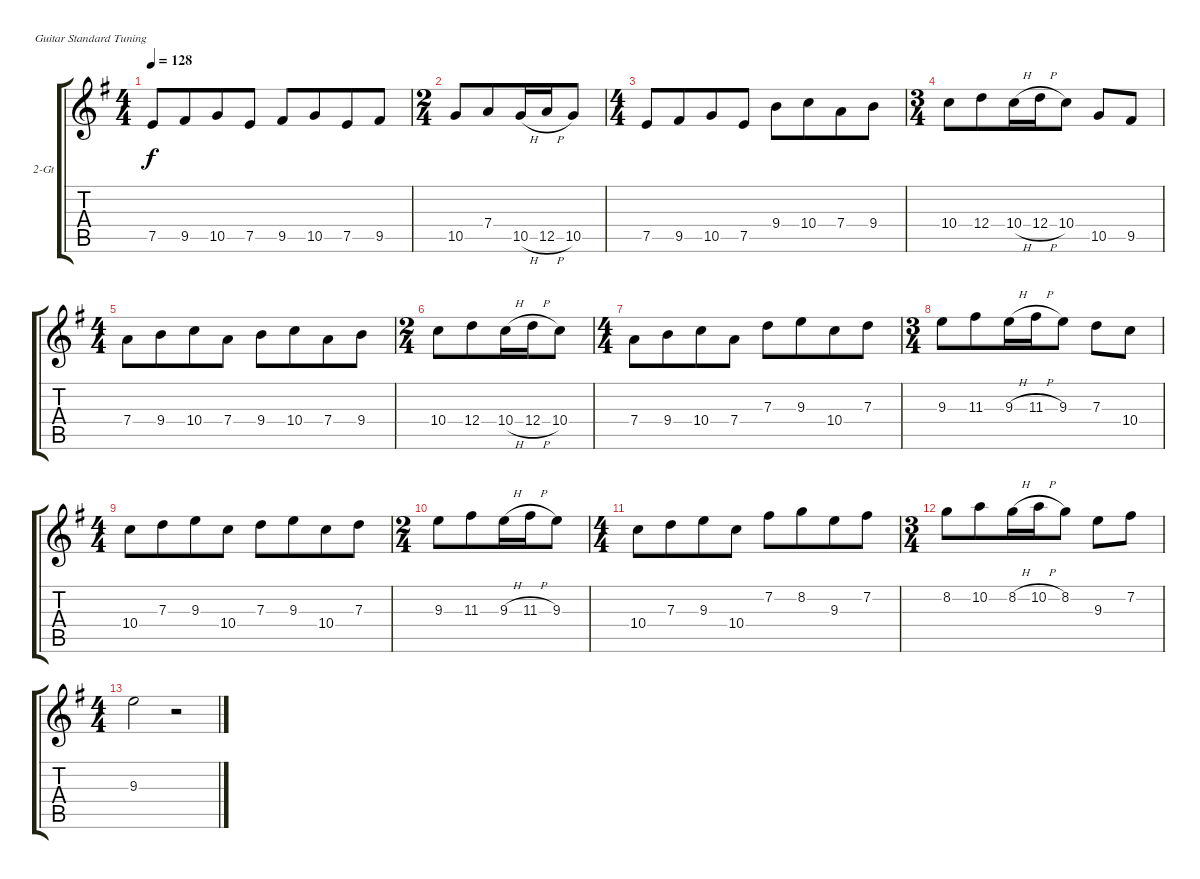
\bracketExtendMode groupsimilarinstruments
\firstSystemTrackNameOrientation horizontal
\otherSystemsTrackNameOrientation horizontal
\track ("2-Gt" "2-Gt") {instrument distortionguitar}
\staff {score tabs}
\tuning (E4 B3 G3 D3 A2 E2)
\ts (4 4)
\beaming (8 4 4 6)
\tempo 128
\clef g2
\scale
1.08575
\ks g
7.5.8{dy f} 9.5.8 10.5.8 7.5.8 9.5.8 10.5.8 7.5.8 9.5.8 |
\ts (2 4)
\beaming (8 4 4 6)
\scale
0.91425 10.5.8 7.4.8 10.5{h}.16 12.5{h}.16 10.5.8 |
\ts (4 4)
\beaming (8 4 4 6)
\scale
1.08575 7.5.8 9.5.8 10.5.8 7.5.8 9.4.8 10.4.8 7.4.8 9.4.8 |
\ts (3 4)
\beaming (8 4 4 6)
\scale
0.91425 10.4.8 12.4.8 10.4{h}.16 12.4{h}.16 10.4.8 10.5.8 9.5.8 |
\ts (4 4)
\beaming (8 4 4 6)
\scale
1.08575 7.4.8 9.4.8 10.4.8 7.4.8 9.4.8 10.4.8 7.4.8 9.4.8 |
\ts (2 4)
\beaming (8 4 4 6)
\scale
0.91425 10.4.8 12.4.8 10.4{h}.16 12.4{h}.16 10.4.8 |
\ts (4 4)
\beaming (8 4 4 6)
\scale
1.08575 7.4.8 9.4.8 10.4.8 7.4.8 7.3.8 9.3.8 10.4.8 7.3.8 |
\ts (3 4)
\beaming (8 4 4 6)
\scale
0.91425 9.3.8 11.3.8 9.3{h}.16 11.3{h}.16 9.3.8 7.3.8 10.4.8 |
\ts (4 4)
\beaming (8 4 4 6)
\scale
1.08575 10.4.8 7.3.8 9.3.8 10.4.8 7.3.8 9.3.8 10.4.8 7.3.8 |
\ts (2 4)
\beaming (8 4 4 6)
\scale
0.91425 9.3.8 11.3.8 9.3{h}.16 11.3{h}.16 9.3.8 |
\ts (4 4)
\beaming (8 4 4 6)
\scale
1.08575 10.4.8 7.3.8 9.3.8 10.4.8 7.2.8 8.2.8 9.3.8 7.2.8 |
\ts (3 4)
\beaming (8 4 4 6)
\scale
0.91425 8.2.8 10.2.8 8.2{h}.16 10.2{h}.16 8.2.8 9.3.8 7.2.8 |
\ts (4 4)
\beaming (8 4 4 6)
\scale
1.08575 9.3.2 r.2 |
\scale
0.91425 |
\scale
1.05549 |
\scale
0.944515
